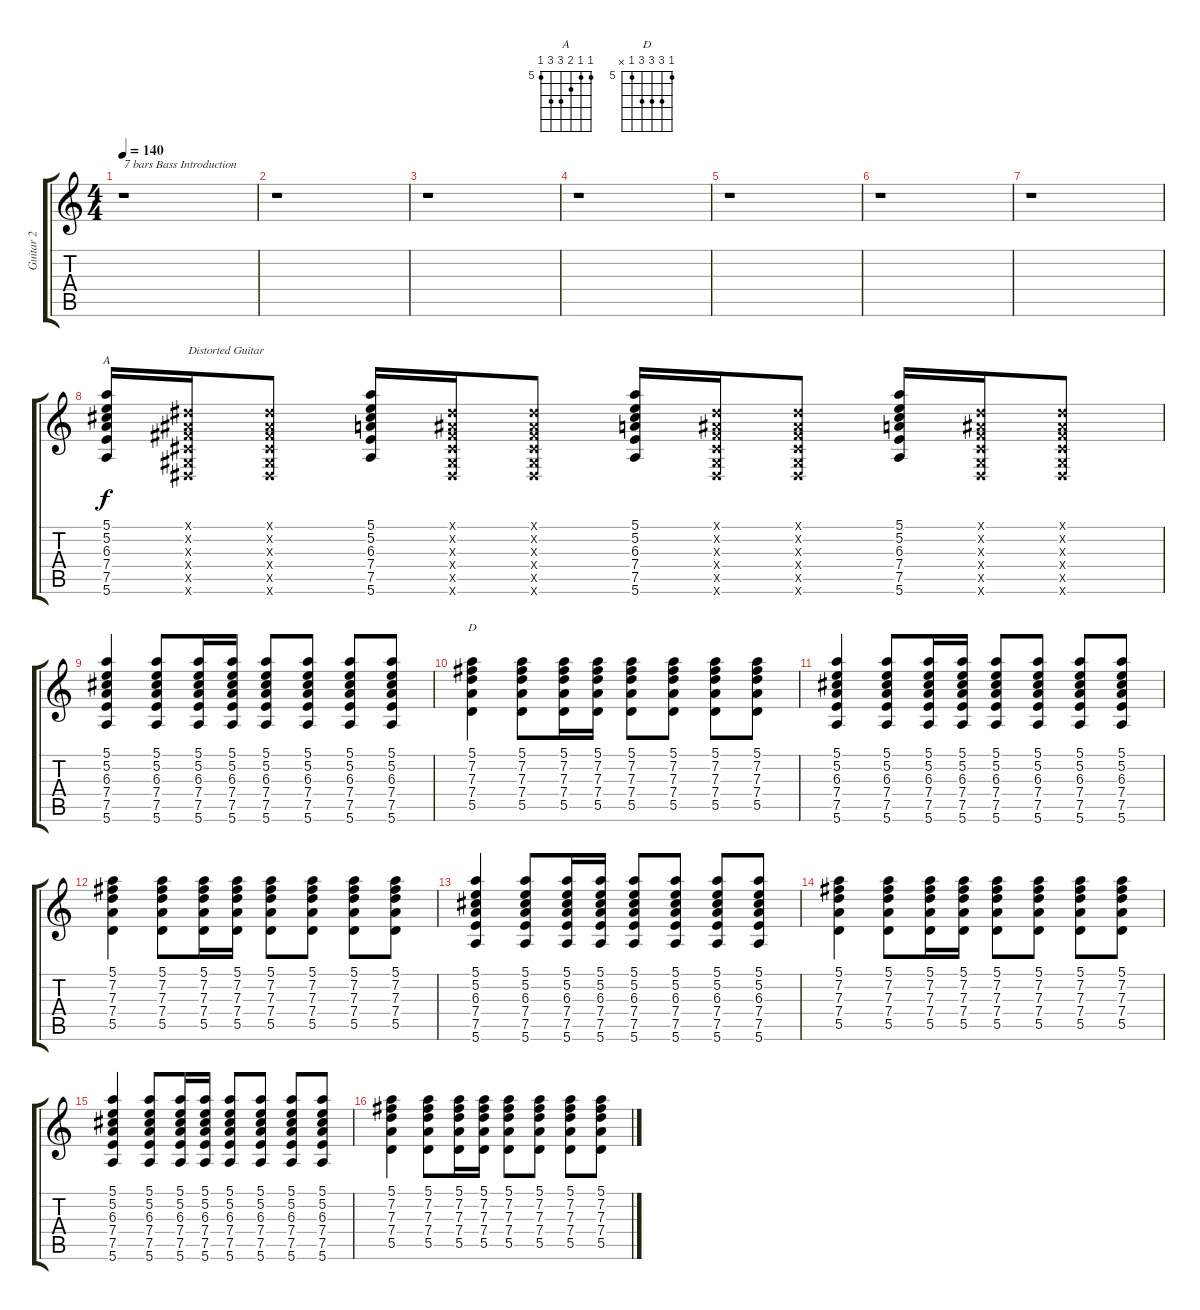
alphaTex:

\track ("Guitar 2" "Guitar 2") {instrument distortionguitar}
\staff {score tabs}
\tuning (E4 B3 G3 D3 A2 E2) {hide}
\chord ("A" 5 5 6 7 7 5) {firstfret 5}
\chord ("D" 5 7 7 7 5 x) {firstfret 5}
\ts (4 4)
\tempo 140
\clef g2
\ks c
r.1{txt "7 bars Bass Introduction" dy f instrument distortionguitar} |
r.1 |
r.1 |
r.1 |
r.1 |
r.1 |
r.1 |
(5.1 5.2 6.3 7.4 7.5 5.6).16{ch "A"} (-1.1{x} -1.2{x} -1.3{x} -1.4{x} -1.5{x} -1.6{x}).16{txt "Distorted Guitar"} (-1.1{x} -1.2{x} -1.3{x} -1.4{x} -1.5{x} -1.6{x}).8 (5.1 5.2 6.3 7.4 7.5 5.6).16 (-1.1{x} -1.2{x} -1.3{x} -1.4{x} -1.5{x} -1.6{x}).16 (-1.1{x} -1.2{x} -1.3{x} -1.4{x} -1.5{x} -1.6{x}).8 (5.1 5.2 6.3 7.4 7.5 5.6).16 (-1.1{x} -1.2{x} -1.3{x} -1.4{x} -1.5{x} -1.6{x}).16 (-1.1{x} -1.2{x} -1.3{x} -1.4{x} -1.5{x} -1.6{x}).8 (5.1 5.2 6.3 7.4 7.5 5.6).16 (-1.1{x} -1.2{x} -1.3{x} -1.4{x} -1.5{x} -1.6{x}).16 (-1.1{x} -1.2{x} -1.3{x} -1.4{x} -1.5{x} -1.6{x}).8 |
(5.1 5.2 6.3 7.4 7.5 5.6).4 (5.1 5.2 6.3 7.4 7.5 5.6).8 (5.1 5.2 6.3 7.4 7.5 5.6).16 (5.1 5.2 6.3 7.4 7.5 5.6).16 (5.1 5.2 6.3 7.4 7.5 5.6).8 (5.1 5.2 6.3 7.4 7.5 5.6).8 (5.1 5.2 6.3 7.4 7.5 5.6).8 (5.1 5.2 6.3 7.4 7.5 5.6).8 |
(5.1 7.2 7.3 7.4 5.5).4{ch "D"} (5.1 7.2 7.3 7.4 5.5).8 (5.1 7.2 7.3 7.4 5.5).16 (5.1 7.2 7.3 7.4 5.5).16 (5.1 7.2 7.3 7.4 5.5).8 (5.1 7.2 7.3 7.4 5.5).8 (5.1 7.2 7.3 7.4 5.5).8 (5.1 7.2 7.3 7.4 5.5).8 |
(5.1 5.2 6.3 7.4 7.5 5.6).4 (5.1 5.2 6.3 7.4 7.5 5.6).8 (5.1 5.2 6.3 7.4 7.5 5.6).16 (5.1 5.2 6.3 7.4 7.5 5.6).16 (5.1 5.2 6.3 7.4 7.5 5.6).8 (5.1 5.2 6.3 7.4 7.5 5.6).8 (5.1 5.2 6.3 7.4 7.5 5.6).8 (5.1 5.2 6.3 7.4 7.5 5.6).8 |
(5.1 7.2 7.3 7.4 5.5).4 (5.1 7.2 7.3 7.4 5.5).8 (5.1 7.2 7.3 7.4 5.5).16 (5.1 7.2 7.3 7.4 5.5).16 (5.1 7.2 7.3 7.4 5.5).8 (5.1 7.2 7.3 7.4 5.5).8 (5.1 7.2 7.3 7.4 5.5).8 (5.1 7.2 7.3 7.4 5.5).8 |
(5.1 5.2 6.3 7.4 7.5 5.6).4 (5.1 5.2 6.3 7.4 7.5 5.6).8 (5.1 5.2 6.3 7.4 7.5 5.6).16 (5.1 5.2 6.3 7.4 7.5 5.6).16 (5.1 5.2 6.3 7.4 7.5 5.6).8 (5.1 5.2 6.3 7.4 7.5 5.6).8 (5.1 5.2 6.3 7.4 7.5 5.6).8 (5.1 5.2 6.3 7.4 7.5 5.6).8 |
(5.1 7.2 7.3 7.4 5.5).4 (5.1 7.2 7.3 7.4 5.5).8 (5.1 7.2 7.3 7.4 5.5).16 (5.1 7.2 7.3 7.4 5.5).16 (5.1 7.2 7.3 7.4 5.5).8 (5.1 7.2 7.3 7.4 5.5).8 (5.1 7.2 7.3 7.4 5.5).8 (5.1 7.2 7.3 7.4 5.5).8 |
(5.1 5.2 6.3 7.4 7.5 5.6).4 (5.1 5.2 6.3 7.4 7.5 5.6).8 (5.1 5.2 6.3 7.4 7.5 5.6).16 (5.1 5.2 6.3 7.4 7.5 5.6).16 (5.1 5.2 6.3 7.4 7.5 5.6).8 (5.1 5.2 6.3 7.4 7.5 5.6).8 (5.1 5.2 6.3 7.4 7.5 5.6).8 (5.1 5.2 6.3 7.4 7.5 5.6).8 |
(5.1 7.2 7.3 7.4 5.5).4 (5.1 7.2 7.3 7.4 5.5).8 (5.1 7.2 7.3 7.4 5.5).16 (5.1 7.2 7.3 7.4 5.5).16 (5.1 7.2 7.3 7.4 5.5).8 (5.1 7.2 7.3 7.4 5.5).8 (5.1 7.2 7.3 7.4 5.5).8 (5.1 7.2 7.3 7.4 5.5).8
